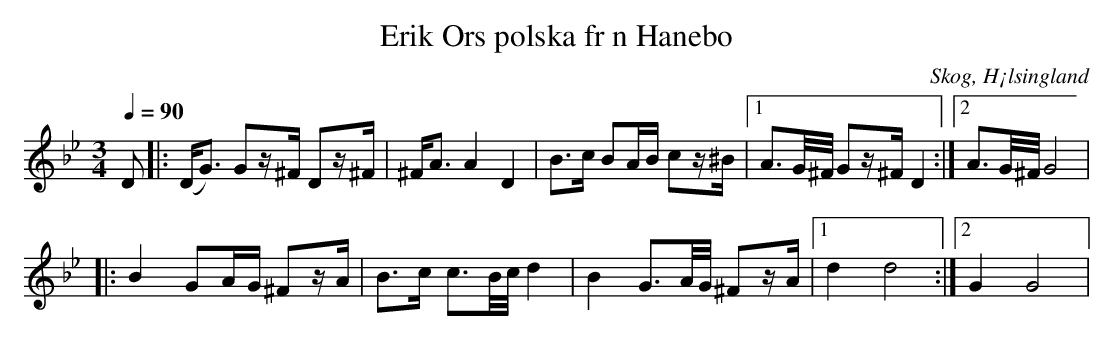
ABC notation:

X:1
T: Erik Ors polska fr n Hanebo
O: Skog, H¡lsingland
M: 3/4
L: 1/16
Q: 1/4=90
K: Gm
D2|:(D2<G2) G2z^F D2z^F|^F2<A2 A4 D4|B2>c2 B2AB c2z^B|1 A2>G^F/ G2z^F D4:|2 A2>G^F/ G8|
|:B4 G2AG ^F2zA|B2>c2 c2>Bc/ d4|B4 G2>AG/ ^F2zA|1 d4 d8:|2 G4 G8|
